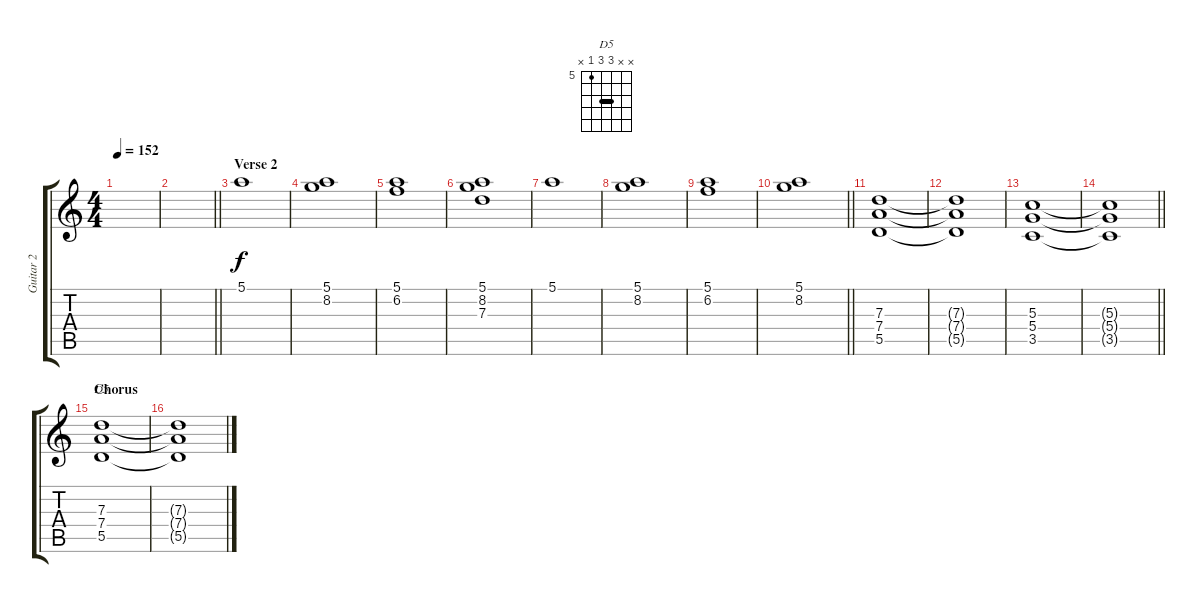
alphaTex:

\track ("Guitar 2" "Guitar 2") {instrument distortionguitar}
\staff {score tabs}
\tuning (E4 B3 G3 D3 A2 E2) {hide}
\chord ("D5" x x 7 7 5 x) {firstfret 5 barre 7}
\ts (4 4)
\tempo 152
\clef g2
\ks c
|
\barLineRight lightlight
|
\section ("" "Verse 2")
5.1.1 |
(5.1 8.2).1 |
(5.1 6.2).1 |
(5.1 8.2 7.3).1 |
5.1.1 |
(5.1 8.2).1 |
(5.1 6.2).1 |
\barLineRight lightlight
(5.1 8.2).1 |
(7.3 7.4 5.5).1 |
(7.3{t} 7.4{t} 5.5{t}).1 |
(5.3 5.4 3.5).1 |
\barLineRight lightlight
(5.3{t} 5.4{t} 3.5{t}).1 |
\section ("" "Chorus")
(7.3 7.4 5.5).1{ch "D5"} |
(7.3{t} 7.4{t} 5.5{t}).1
